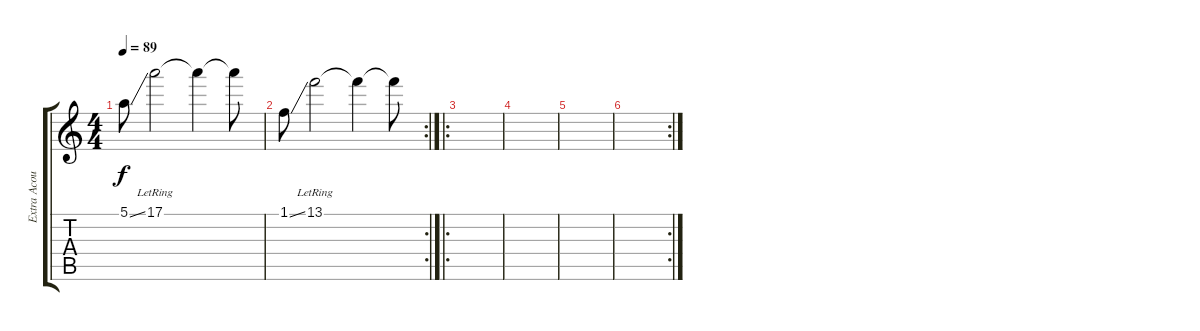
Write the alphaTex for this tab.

\track ("Extra Acoustic" "Extra Acou") {instrument acousticguitarsteel}
\staff {score tabs}
\tuning (E4 B3 G3 D3 A2 E2) {hide}
\ts (4 4)
\tempo 89
\clef g2
\ks c
5.1{ss}.8{dy f volume 9 instrument acousticguitarsteel} 17.1{lr}.2 17.1{t}.4 17.1{t}.8 |
\rc 2
1.1{ss}.8 13.1{lr}.2 13.1{t}.4 13.1{t}.8 |
\ro
|
|
|
\rc 2
